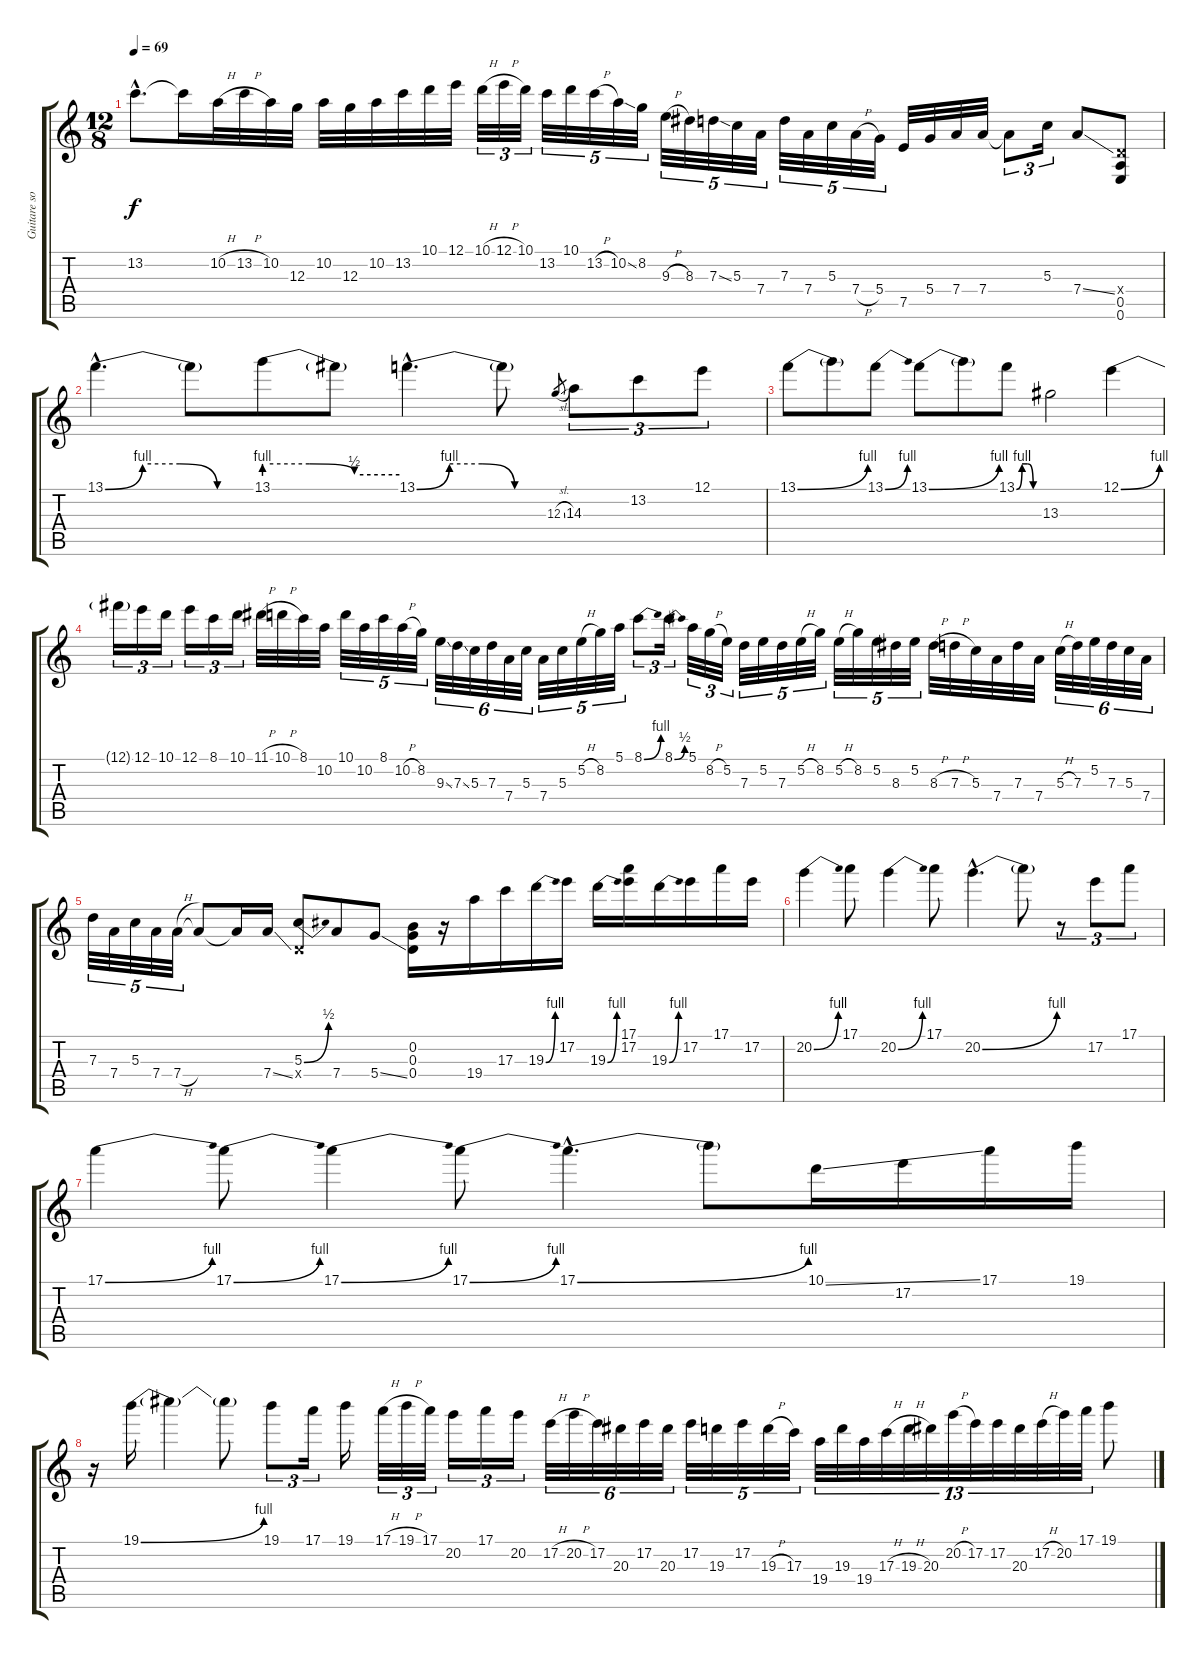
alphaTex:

\track ("Guitare solo" "Guitare so") {instrument distortionguitar}
\staff {score tabs}
\tuning (E4 B3 G3 D3 A2 E2) {hide}
\ts (12 8)
\tempo 69
\clef g2
\ks c
13.2{hac t}.8{d dy f} 13.2{t}.16 10.2{h}.32 13.2{h}.32 10.2.32 12.3.32 10.2.32 12.3.32 10.2.32 13.2.32 10.1.32 12.1.32 10.1{h}.32{tu (3 2)} 12.1{h}.32{tu (3 2)} 10.1.32{tu (3 2)} 13.2.32{tu (5 4)} 10.1.32{tu (5 4)} 13.2{h}.32{tu (5 4)} 10.2{ss}.32{tu (5 4)} 8.2.32{tu (5 4)} 9.3{h}.32{tu (5 4)} 8.3.32{tu (5 4)} 7.3{ss}.32{tu (5 4)} 5.3.32{tu (5 4)} 7.4.32{tu (5 4)} 7.3.32{tu (5 4)} 7.4.32{tu (5 4)} 5.3.32{tu (5 4)} 7.4{h}.32{tu (5 4)} 5.4.32{tu (5 4)} 7.5.32 5.4.32 7.4.32 7.4.32 7.4{t}.8{tu (3 2)} 5.3.16{tu (3 2)} 7.4{ss}.8 (0.4{x} 0.5 0.6).8 |
13.1{be (custom 0 0 15 4 30 4 45 0 60 0) hac}.4{d} 13.1{t}.8 13.1{be (custom 0 4 20 4 40 2 60 2)}.8 13.1{t}.8 13.1{be (custom 0 0 15 4 30 4 45 0 60 0) hac}.4{d} 13.1{t}.8 12.3{sl}.8{gr} 14.3.8{tu (3 2)} 13.2.8{tu (3 2)} 12.1.8{tu (3 2)} |
13.1{be (bend 0 0 60 4)}.8 13.1{t}.8 13.1{be (bend 0 0 60 4)}.8 13.1{be (bend 0 0 60 4)}.8 13.1{t}.8 13.1{be (custom 0 0 15 4 30 4 45 0 60 0)}.8 13.3.2 12.1{be (bend 0 0 60 4)}.4 |
12.1{t}.16{tu (3 2)} 12.1.16{tu (3 2)} 10.1.16{tu (3 2)} 12.1.16{tu (3 2)} 8.1.16{tu (3 2)} 10.1.16{tu (3 2)} 11.1{h}.32 10.1{h}.32 8.1.32 10.2.32 10.1.32{tu (5 4)} 10.2.32{tu (5 4)} 8.1.32{tu (5 4)} 10.2{h}.32{tu (5 4)} 8.2.32{tu (5 4)} 9.3{ss}.32{tu (6 4)} 7.3{ss}.32{tu (6 4)} 5.3.32{tu (6 4)} 7.3.32{tu (6 4)} 7.4.32{tu (6 4)} 5.3.32{tu (6 4)} 7.4.32{tu (5 4)} 5.3.32{tu (5 4)} 5.2{h}.32{tu (5 4)} 8.2.32{tu (5 4)} 5.1.32{tu (5 4)} 8.1{be (bend 0 0 60 4)}.8{tu (3 2)} 8.1{be (bend 0 0 60 2)}.16{tu (3 2)} 5.1.32{tu (3 2)} 8.2{h}.32{tu (3 2)} 5.2.32{tu (3 2)} 7.3.32{tu (5 4)} 5.2.32{tu (5 4)} 7.3.32{tu (5 4)} 5.2{h}.32{tu (5 4)} 8.2.32{tu (5 4)} 5.2{h}.32{tu (5 4)} 8.2.32{tu (5 4)} 5.2.32{tu (5 4)} 8.3.32{tu (5 4)} 5.2.32{tu (5 4)} 8.3{h}.32 7.3{h}.32 5.3.32 7.4.32 7.3.32 7.4.32 5.3{h}.32{tu (6 4)} 7.3.32{tu (6 4)} 5.2.32{tu (6 4)} 7.3.32{tu (6 4)} 5.3.32{tu (6 4)} 7.4.32{tu (6 4)} |
7.3.32{tu (5 4)} 7.4.32{tu (5 4)} 5.3.32{tu (5 4)} 7.4.32{tu (5 4)} 7.4{h}.32{tu (5 4)} 7.4{t}.8 7.4{t}.16 7.4{ss}.16 (5.3{be (bend 0 0 60 2)} 0.4{x}).8 7.4.8 5.4{ss}.8 (0.2 0.3 0.4).16 r.16 19.4.16 17.3.16 19.3{be (bend 0 0 60 4)}.16 17.2.16 19.3{be (bend 0 0 60 4)}.16 (17.1 17.2).16 19.3{be (bend 0 0 60 4)}.16 17.2.16 17.1.16 17.2.16 |
20.2{be (bend 0 0 60 4)}.4 17.1.8 20.2{be (bend 0 0 60 4)}.4 17.1.8 20.2{be (bend 0 0 60 4) hac}.4{d} 20.2{t}.8 r.8{tu (3 2)} 17.2.8{tu (3 2)} 17.1.8{tu (3 2)} |
17.1{be (bend 0 0 60 4)}.4 17.1{be (bend 0 0 60 4)}.8 17.1{be (bend 0 0 60 4)}.4 17.1{be (bend 0 0 60 4)}.8 17.1{be (bend 0 0 60 4) hac}.4{d} 17.1{t}.8 10.1{ss}.16 17.2.16 17.1.16 19.1.16 |
r.16 19.1{be (bend 0 0 60 4)}.16 19.1{t}.4 19.1{t}.8 19.1.8{tu (3 2)} 17.1.16{tu (3 2)} 19.1.16 17.1{h}.32{tu (3 2)} 19.1{h}.32{tu (3 2)} 17.1.32{tu (3 2)} 20.2.16{tu (3 2)} 17.1.16{tu (3 2)} 20.2.16{tu (3 2)} 17.2{h}.32{tu (6 4)} 20.2{h}.32{tu (6 4)} 17.2.32{tu (6 4)} 20.3.32{tu (6 4)} 17.2.32{tu (6 4)} 20.3.32{tu (6 4)} 17.2.32{tu (5 4)} 19.3.32{tu (5 4)} 17.2.32{tu (5 4)} 19.3{h}.32{tu (5 4)} 17.3.32{tu (5 4)} 19.4.32{tu (13 8)} 19.3.32{tu (13 8)} 19.4.32{tu (13 8)} 17.3{h}.32{tu (13 8)} 19.3{h}.32{tu (13 8)} 20.3.32{tu (13 8)} 20.2{h}.32{tu (13 8)} 17.2.32{tu (13 8)} 17.2.32{tu (13 8)} 20.3.32{tu (13 8)} 17.2{h}.32{tu (13 8)} 20.2.32{tu (13 8)} 17.1.32{tu (13 8)} 19.1.8
